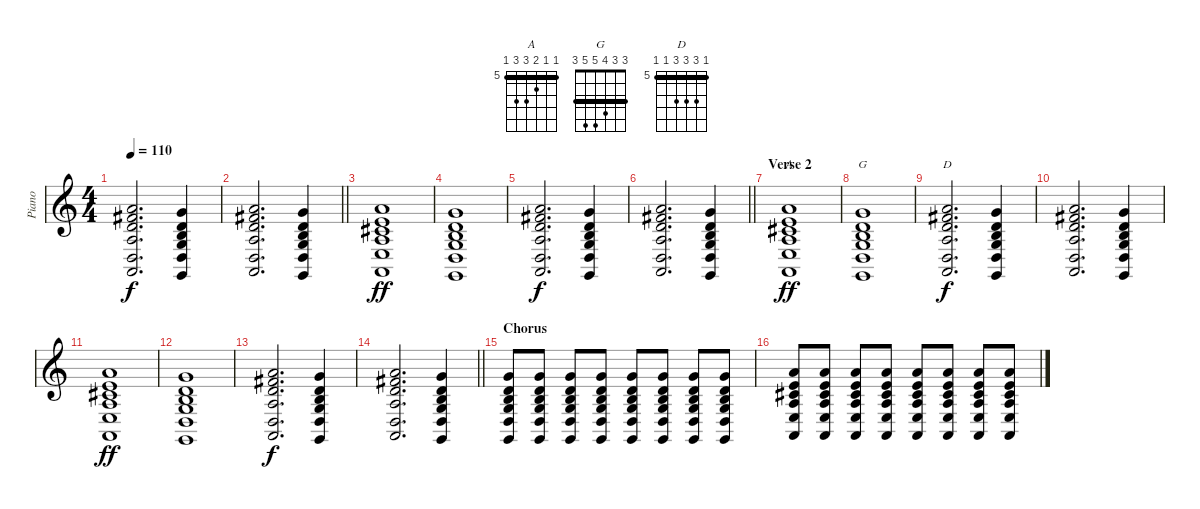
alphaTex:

\track ("Piano" "Piano") {instrument acousticgrandpiano}
\staff {score}
\tuning (E4 B3 G3 D3 A2 E2) {hide}
\chord ("A" 5 5 6 7 7 5) {firstfret 5 barre 5}
\chord ("G" 3 3 4 5 5 3) {barre 3}
\chord ("D" 5 7 7 7 5 5) {firstfret 5 barre 5}
\ts (4 4)
\tempo 110
\clef g2
\ks c
(5.1 7.2 7.3 7.4 5.5 5.6).2{d dy f} (3.1 3.2 4.3 5.4 5.5 3.6).4 |
\barLineRight lightlight
(5.1 7.2 7.3 7.4 5.5 5.6).2{d} (3.1 3.2 4.3 5.4 5.5 3.6).4 |
(5.1 5.2 6.3 7.4 7.5 5.6).1{dy ff volume 12} |
(3.1 3.2 4.3 5.4 5.5 3.6).1 |
(5.1 7.2 7.3 7.4 5.5 5.6).2{d dy f} (3.1 3.2 4.3 5.4 5.5 3.6).4 |
\barLineRight lightlight
(5.1 7.2 7.3 7.4 5.5 5.6).2{d} (3.1 3.2 4.3 5.4 5.5 3.6).4 |
\section ("" "Verse 2")
(5.1 5.2 6.3 7.4 7.5 5.6).1{ch "A" dy ff volume 12} |
(3.1 3.2 4.3 5.4 5.5 3.6).1{ch "G"} |
(5.1 7.2 7.3 7.4 5.5 5.6).2{d ch "D" dy f} (3.1 3.2 4.3 5.4 5.5 3.6).4 |
(5.1 7.2 7.3 7.4 5.5 5.6).2{d} (3.1 3.2 4.3 5.4 5.5 3.6).4 |
(5.1 5.2 6.3 7.4 7.5 5.6).1{dy ff volume 12} |
(3.1 3.2 4.3 5.4 5.5 3.6).1 |
(5.1 7.2 7.3 7.4 5.5 5.6).2{d dy f} (3.1 3.2 4.3 5.4 5.5 3.6).4 |
\barLineRight lightlight
(5.1 7.2 7.3 7.4 5.5 5.6).2{d} (3.1 3.2 4.3 5.4 5.5 3.6).4 |
\section ("" "Chorus")
(3.1 3.2 4.3 5.4 5.5 3.6).8 (3.1 3.2 4.3 5.4 5.5 3.6).8 (3.1 3.2 4.3 5.4 5.5 3.6).8 (3.1 3.2 4.3 5.4 5.5 3.6).8 (3.1 3.2 4.3 5.4 5.5 3.6).8 (3.1 3.2 4.3 5.4 5.5 3.6).8 (3.1 3.2 4.3 5.4 5.5 3.6).8 (3.1 3.2 4.3 5.4 5.5 3.6).8 |
(5.1 5.2 6.3 7.4 7.5 5.6).8 (5.1 5.2 6.3 7.4 7.5 5.6).8 (5.1 5.2 6.3 7.4 7.5 5.6).8 (5.1 5.2 6.3 7.4 7.5 5.6).8 (5.1 5.2 6.3 7.4 7.5 5.6).8 (5.1 5.2 6.3 7.4 7.5 5.6).8 (5.1 5.2 6.3 7.4 7.5 5.6).8 (5.1 5.2 6.3 7.4 7.5 5.6).8
